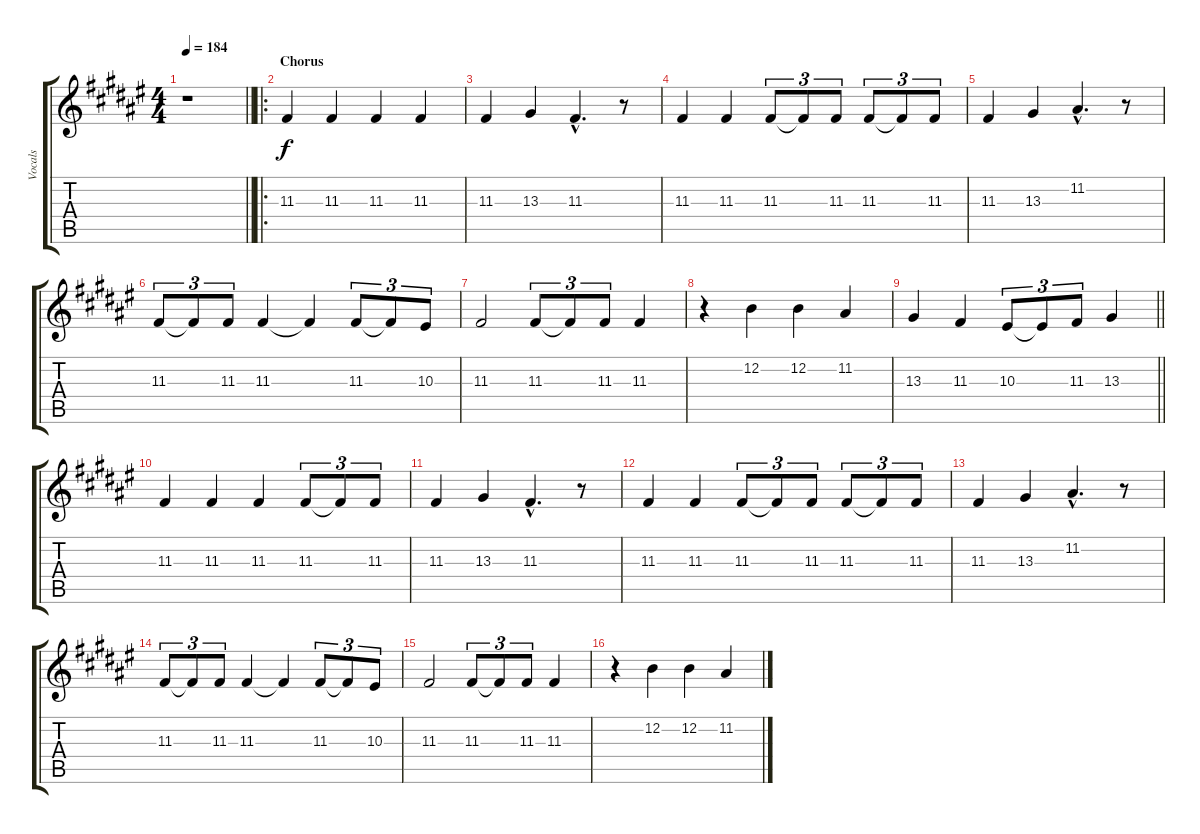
\track ("Vocals" "Vocals") {instrument clarinet}
\staff {score tabs}
\tuning (E4 B3 G3 D3 A2 E2) {hide}
\ts (4 4)
\tempo 184
\clef g2
\barLineRight lightlight
\ks f#
r.1{dy f} |
\ro
\section ("" "Chorus")
11.3.4 11.3.4 11.3.4 11.3.4 |
11.3.4 13.3.4 11.3{hac}.4{d} r.8 |
11.3.4 11.3.4 11.3.8{tu (3 2)} 11.3{t}.8{tu (3 2)} 11.3.8{tu (3 2)} 11.3.8{tu (3 2)} 11.3{t}.8{tu (3 2)} 11.3.8{tu (3 2)} |
11.3.4 13.3.4 11.2{hac}.4{d} r.8 |
11.3.8{tu (3 2)} 11.3{t}.8{tu (3 2)} 11.3.8{tu (3 2)} 11.3.4 11.3{t}.4 11.3.8{tu (3 2)} 11.3{t}.8{tu (3 2)} 10.3.8{tu (3 2)} |
11.3.2 11.3.8{tu (3 2)} 11.3{t}.8{tu (3 2)} 11.3.8{tu (3 2)} 11.3.4 |
r.4 12.2.4 12.2.4 11.2.4 |
\barLineRight lightlight
13.3.4 11.3.4 10.3.8{tu (3 2)} 10.3{t}.8{tu (3 2)} 11.3.8{tu (3 2)} 13.3.4 |
11.3.4 11.3.4 11.3.4 11.3.8{tu (3 2)} 11.3{t}.8{tu (3 2)} 11.3.8{tu (3 2)} |
11.3.4 13.3.4 11.3{hac}.4{d} r.8 |
11.3.4 11.3.4 11.3.8{tu (3 2)} 11.3{t}.8{tu (3 2)} 11.3.8{tu (3 2)} 11.3.8{tu (3 2)} 11.3{t}.8{tu (3 2)} 11.3.8{tu (3 2)} |
11.3.4 13.3.4 11.2{hac}.4{d} r.8 |
11.3.8{tu (3 2)} 11.3{t}.8{tu (3 2)} 11.3.8{tu (3 2)} 11.3.4 11.3{t}.4 11.3.8{tu (3 2)} 11.3{t}.8{tu (3 2)} 10.3.8{tu (3 2)} |
11.3.2 11.3.8{tu (3 2)} 11.3{t}.8{tu (3 2)} 11.3.8{tu (3 2)} 11.3.4 |
r.4 12.2.4 12.2.4 11.2.4
